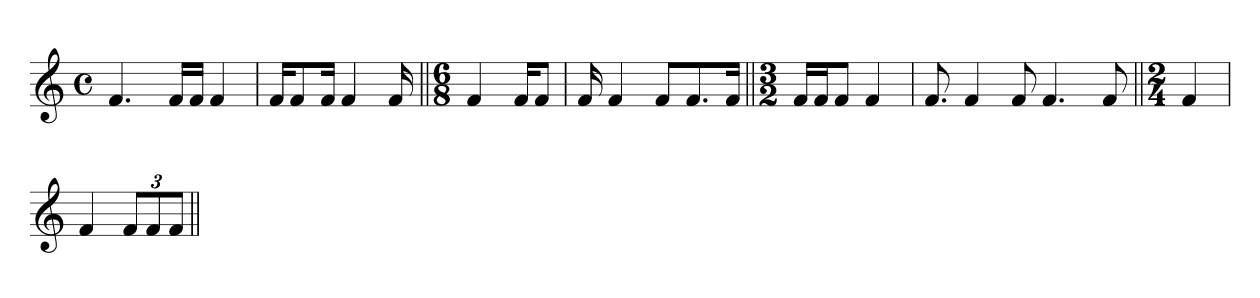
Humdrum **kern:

**kern
*part1
*staff1
*clefG2
*k[]
*M4/4
*met(c)
=1
4.f
16fLL
16fJJ
4f
=
16fKL
8f
16fJk
4f
16f
=||
*M6/8
4f
16fKL
8fJ
=
16f
4f
8fL
8.f
16fJk
=||
*M3/2
16fLL
16fJ
8fJ
4f
=
8.f
4f
8f
4.f
8f
=||
*M2/4
4f
=
4f
12fL
12f
12fJ
=||
*-
